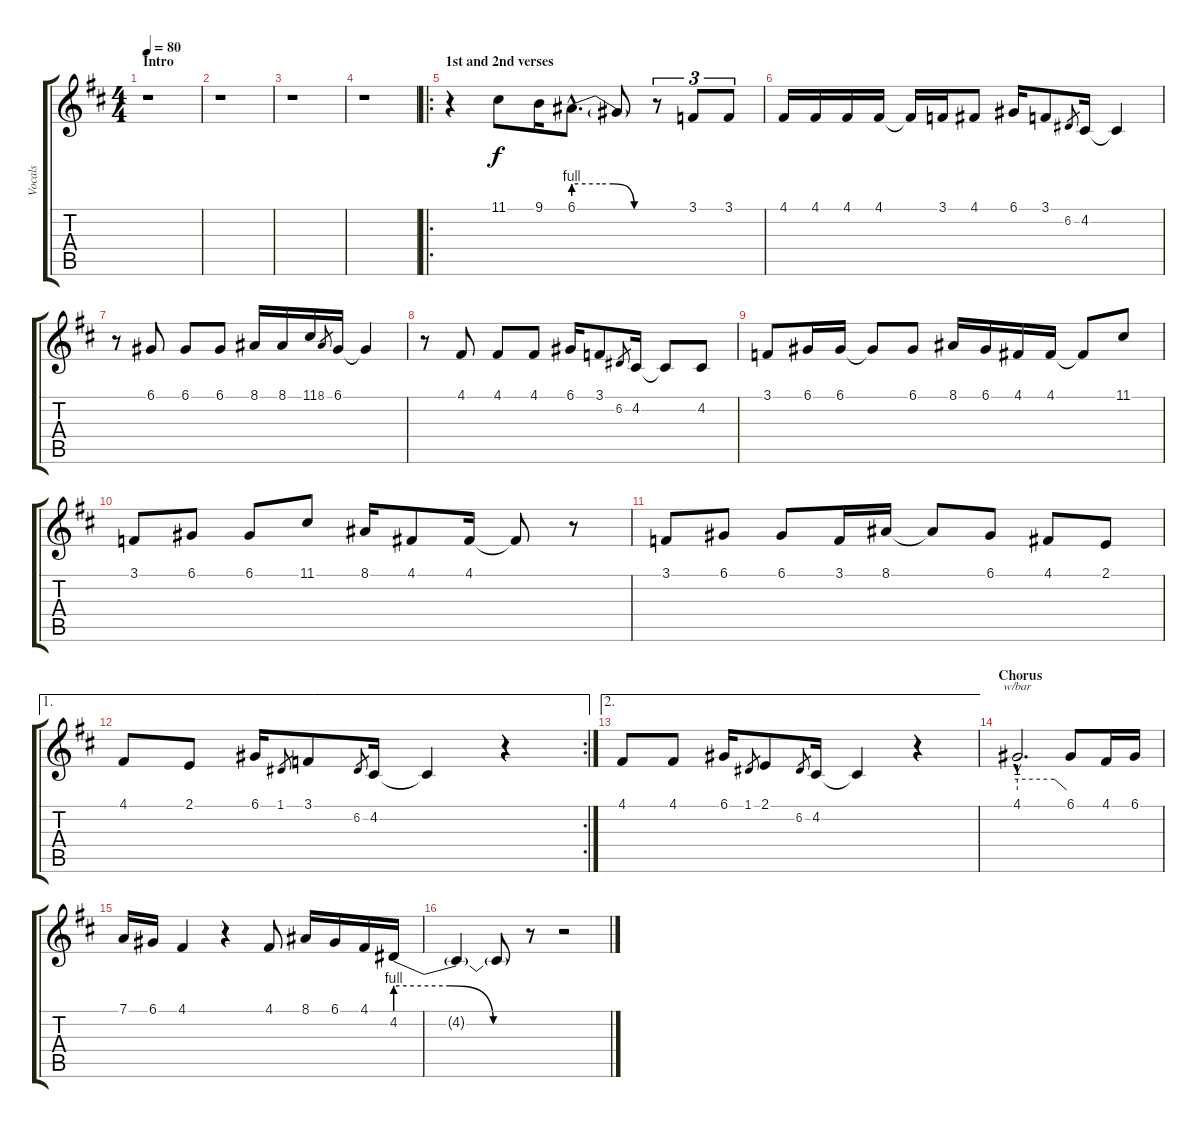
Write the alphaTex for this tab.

\track ("Vocals" "Vocals") {instrument lead2sawtooth}
\staff {score tabs}
\tuning (D4 A3 F3 C3 G2 D2) {hide}
\ts (4 4)
\section ("" "Intro")
\tempo 80
\clef g2
\ks d
r.1{dy f instrument lead2sawtooth} |
r.1 |
r.1 |
r.1 |
\ro
\section ("" "1st and 2nd verses")
r.4 11.1.8 9.1.16 6.1{be (custom 0 4 20 4 30 4 46 0 60 0) hac}.8{d} 6.1{t}.8 r.8{tu (3 2)} 3.1.8{tu (3 2)} 3.1.8{tu (3 2)} |
4.1.16 4.1.16 4.1.16 4.1.16 4.1{t}.16 3.1.16 4.1.8 6.1.16 3.1.8 6.2.8{gr} 4.2.16 4.2{t}.4 |
r.8 6.1.8 6.1.8 6.1.8 8.1.16 8.1.16 11.1.16 8.1.8{gr} 6.1.16 6.1{t}.4 |
r.8 4.1.8 4.1.8 4.1.8 6.1.16 3.1.8 6.2.8{gr} 4.2.16 4.2{t}.8 4.2.8 |
3.1.8 6.1.16 6.1.16 6.1{t}.8 6.1.8 8.1.16 6.1.16 4.1.16 4.1.16 4.1{t}.8 11.1.8 |
3.1.8 6.1.8 6.1.8 11.1.8 8.1.16 4.1.8 4.1.16 4.1{t}.8 r.8 |
3.1.8 6.1.8 6.1.8 3.1.16 8.1.16 8.1{t}.8 6.1.8 4.1.8 2.1.8 |
\ae 1
\rc 2
4.1.8 2.1.8 6.1.16 1.1.8{gr} 3.1.8 6.2.8{gr} 4.2.16 4.2{t}.4 r.4 |
\ae 2
4.1.8 4.1.8 6.1.16 1.1.8{gr} 2.1.8 6.2.8{gr} 4.2.16 4.2{t}.4 r.4 |
\section ("" "Chorus")
4.1{hac}.2{d tbe (custom default 0 4 45 4 60 0)} 6.1.8 4.1.16 6.1.16 |
7.1.16 6.1.16 4.1.4 r.4 4.1.8 8.1.16 6.1.16 4.1.16 4.2{be (custom 0 4 25 4 45 0 60 0)}.16 |
4.2{t}.4 4.2{t}.8 r.8 r.2
